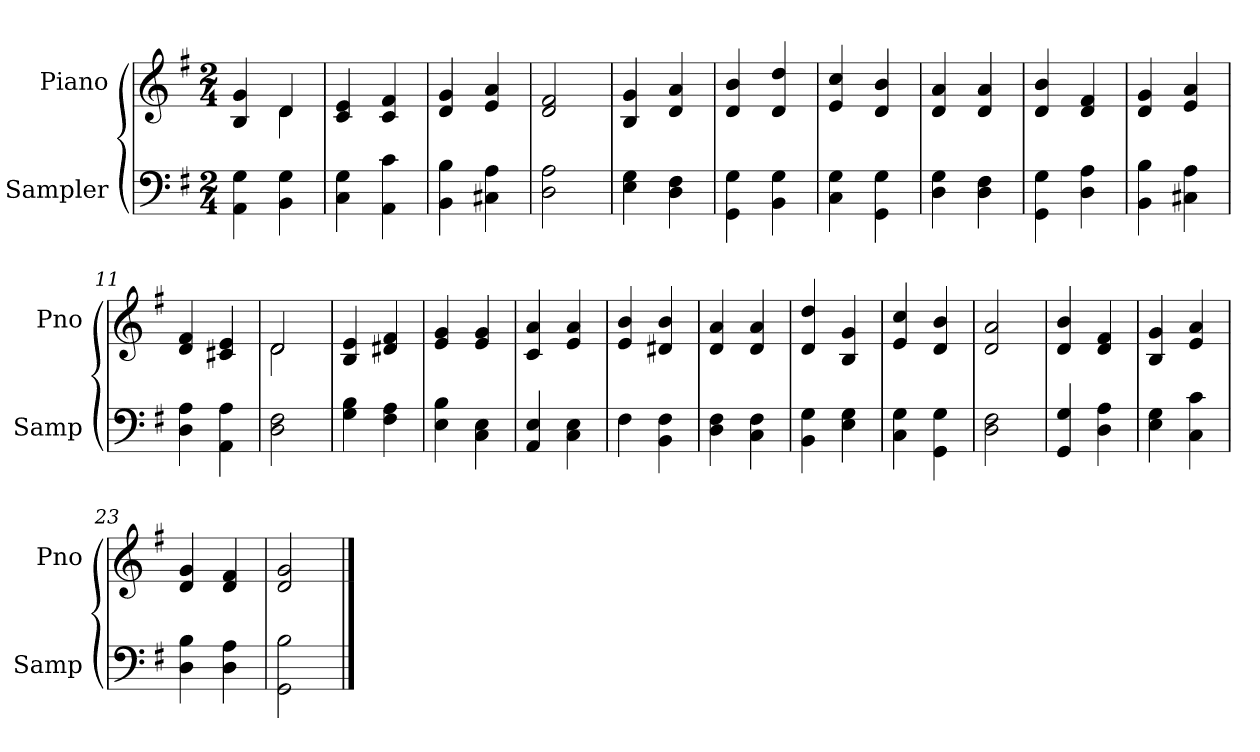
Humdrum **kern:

**kern	**kern
*part2	*part1
*staff2	*staff1
*I"Sampler	*I"Piano
*I'Samp	*I'Pno
*clefF4	*clefG2
*k[f#]	*k[f#]
*G:	*G:
*M2/4	*M2/4
=1	=1
*	*^
4AA 4G	4B 4g	4ryy
4BB 4G	4d/	4d
*	*v	*v
=2	=2
4C 4G	4c 4e
4AA 4c	4c 4f#
=3	=3
4BB 4B	4d 4g
4C#X 4A	4e 4a
=4	=4
2D 2A	2d 2f#
=5	=5
4E 4G	4B 4g
4D 4F#	4d 4a
=6	=6
4GG\ 4G\	4d 4b
4BB 4G	4d 4dd
=7	=7
4C 4G	4e 4cc
4GG\ 4G\	4d 4b
=8	=8
4D 4G	4d 4a
4D 4F#	4d 4a
=9	=9
4GG\ 4G\	4d 4b
4D 4A	4d 4f#
=10	=10
4BB 4B	4d 4g
4C#X 4A	4e 4a
=11	=11
4D 4A	4d 4f#
4AA 4A	4c#X 4e
=12	=12
*	*^
2D 2F#	2d/	2d
*	*v	*v
=13	=13
4G 4B	4B 4e
4F# 4A	4d#X 4f#
=14	=14
4E 4B	4e 4g
4C 4E	4e 4g
=15	=15
4AA 4E	4c 4a
4C 4E	4e 4a
=16	=16
4F#	4e 4b
4BB 4F#	4d#X 4b
=17	=17
4D 4F#	4d 4a
4C 4F#	4d 4a
=18	=18
4BB 4G	4d 4dd
4E 4G	4B 4g
=19	=19
4C 4G	4e 4cc
4GG\ 4G\	4d 4b
=20	=20
2D 2F#	2d 2a
=21	=21
4GG 4G	4d 4b
4D 4A	4d 4f#
=22	=22
4E 4G	4B 4g
4C 4c	4e 4a
=23	=23
4D 4B	4d 4g
4D 4A	4d 4f#
=24	=24
2GG 2B	2d 2g
==	==
*-	*-
